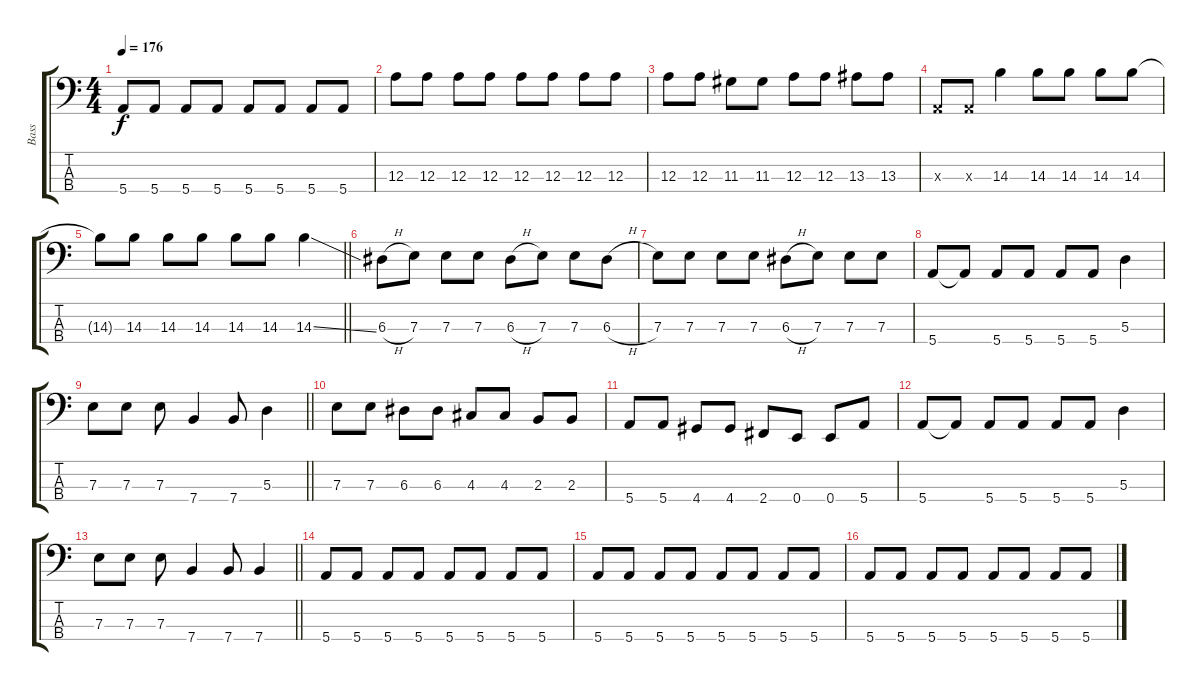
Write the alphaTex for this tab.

\track ("Bass" "Bass") {instrument electricbasspick}
\staff {score tabs}
\tuning (G2 D2 A1 E1) {hide}
\ts (4 4)
\tempo 176
\clef f4
\ks c
5.4.8{dy f} 5.4.8 5.4.8 5.4.8 5.4.8 5.4.8 5.4.8 5.4.8 |
12.3.8 12.3.8 12.3.8 12.3.8 12.3.8 12.3.8 12.3.8 12.3.8 |
12.3.8 12.3.8 11.3.8 11.3.8 12.3.8 12.3.8 13.3.8 13.3.8 |
0.3{x}.8 0.3{x}.8 14.3.4 14.3.8 14.3.8 14.3.8 14.3.8 |
\barLineRight lightlight
14.3{t}.8 14.3.8 14.3.8 14.3.8 14.3.8 14.3.8 14.3{ss}.4 |
6.3{h}.8 7.3.8 7.3.8 7.3.8 6.3{h}.8 7.3.8 7.3.8 6.3{h}.8 |
7.3.8 7.3.8 7.3.8 7.3.8 6.3{h}.8 7.3.8 7.3.8 7.3.8 |
5.4.8 5.4{t}.8 5.4.8 5.4.8 5.4.8 5.4.8 5.3.4 |
\barLineRight lightlight
7.3.8 7.3.8 7.3.8 7.4.4 7.4.8 5.3.4 |
7.3.8 7.3.8 6.3.8 6.3.8 4.3.8 4.3.8 2.3.8 2.3.8 |
5.4.8 5.4.8 4.4.8 4.4.8 2.4.8 0.4.8 0.4.8 5.4.8 |
5.4.8 5.4{t}.8 5.4.8 5.4.8 5.4.8 5.4.8 5.3.4 |
\barLineRight lightlight
7.3.8 7.3.8 7.3.8 7.4.4 7.4.8 7.4.4 |
5.4.8 5.4.8 5.4.8 5.4.8 5.4.8 5.4.8 5.4.8 5.4.8 |
5.4.8 5.4.8 5.4.8 5.4.8 5.4.8 5.4.8 5.4.8 5.4.8 |
5.4.8 5.4.8 5.4.8 5.4.8 5.4.8 5.4.8 5.4.8 5.4.8
